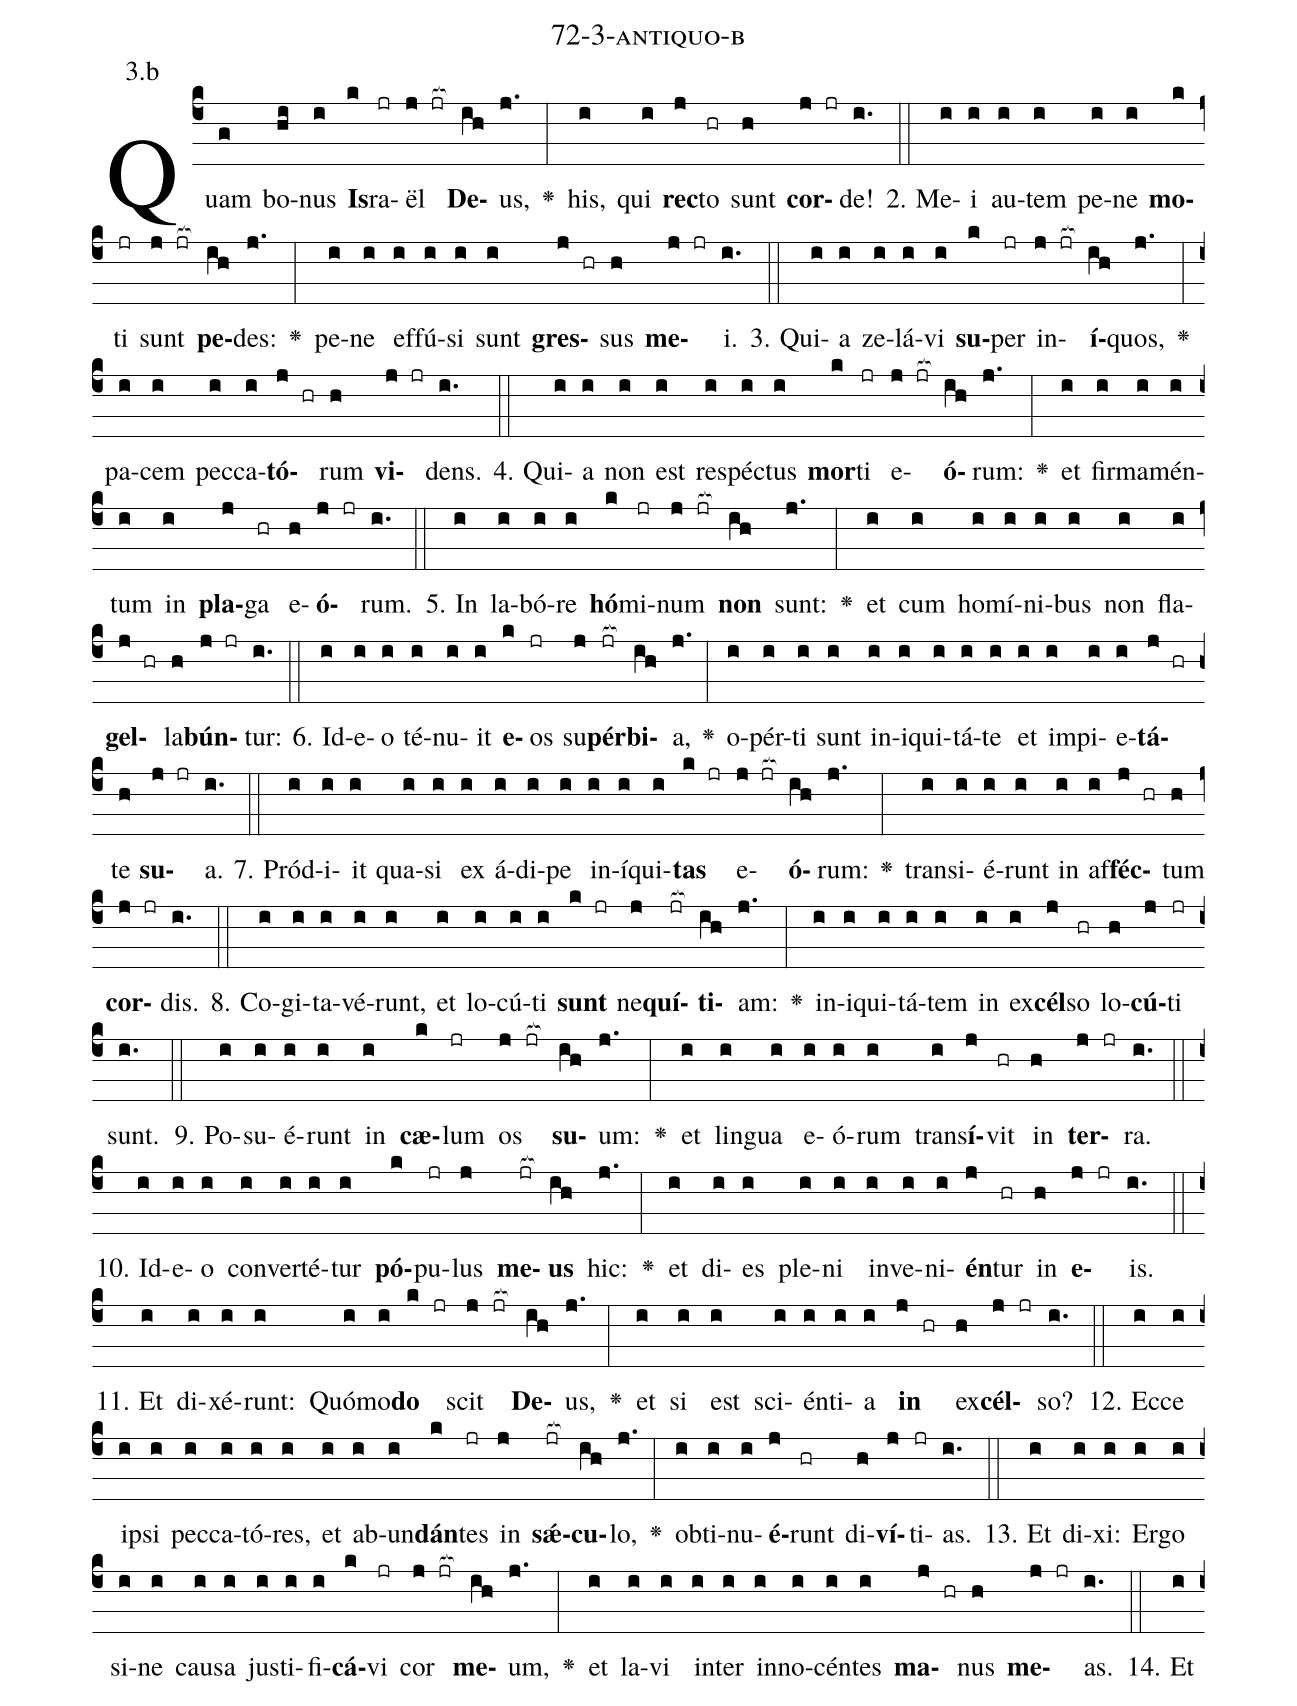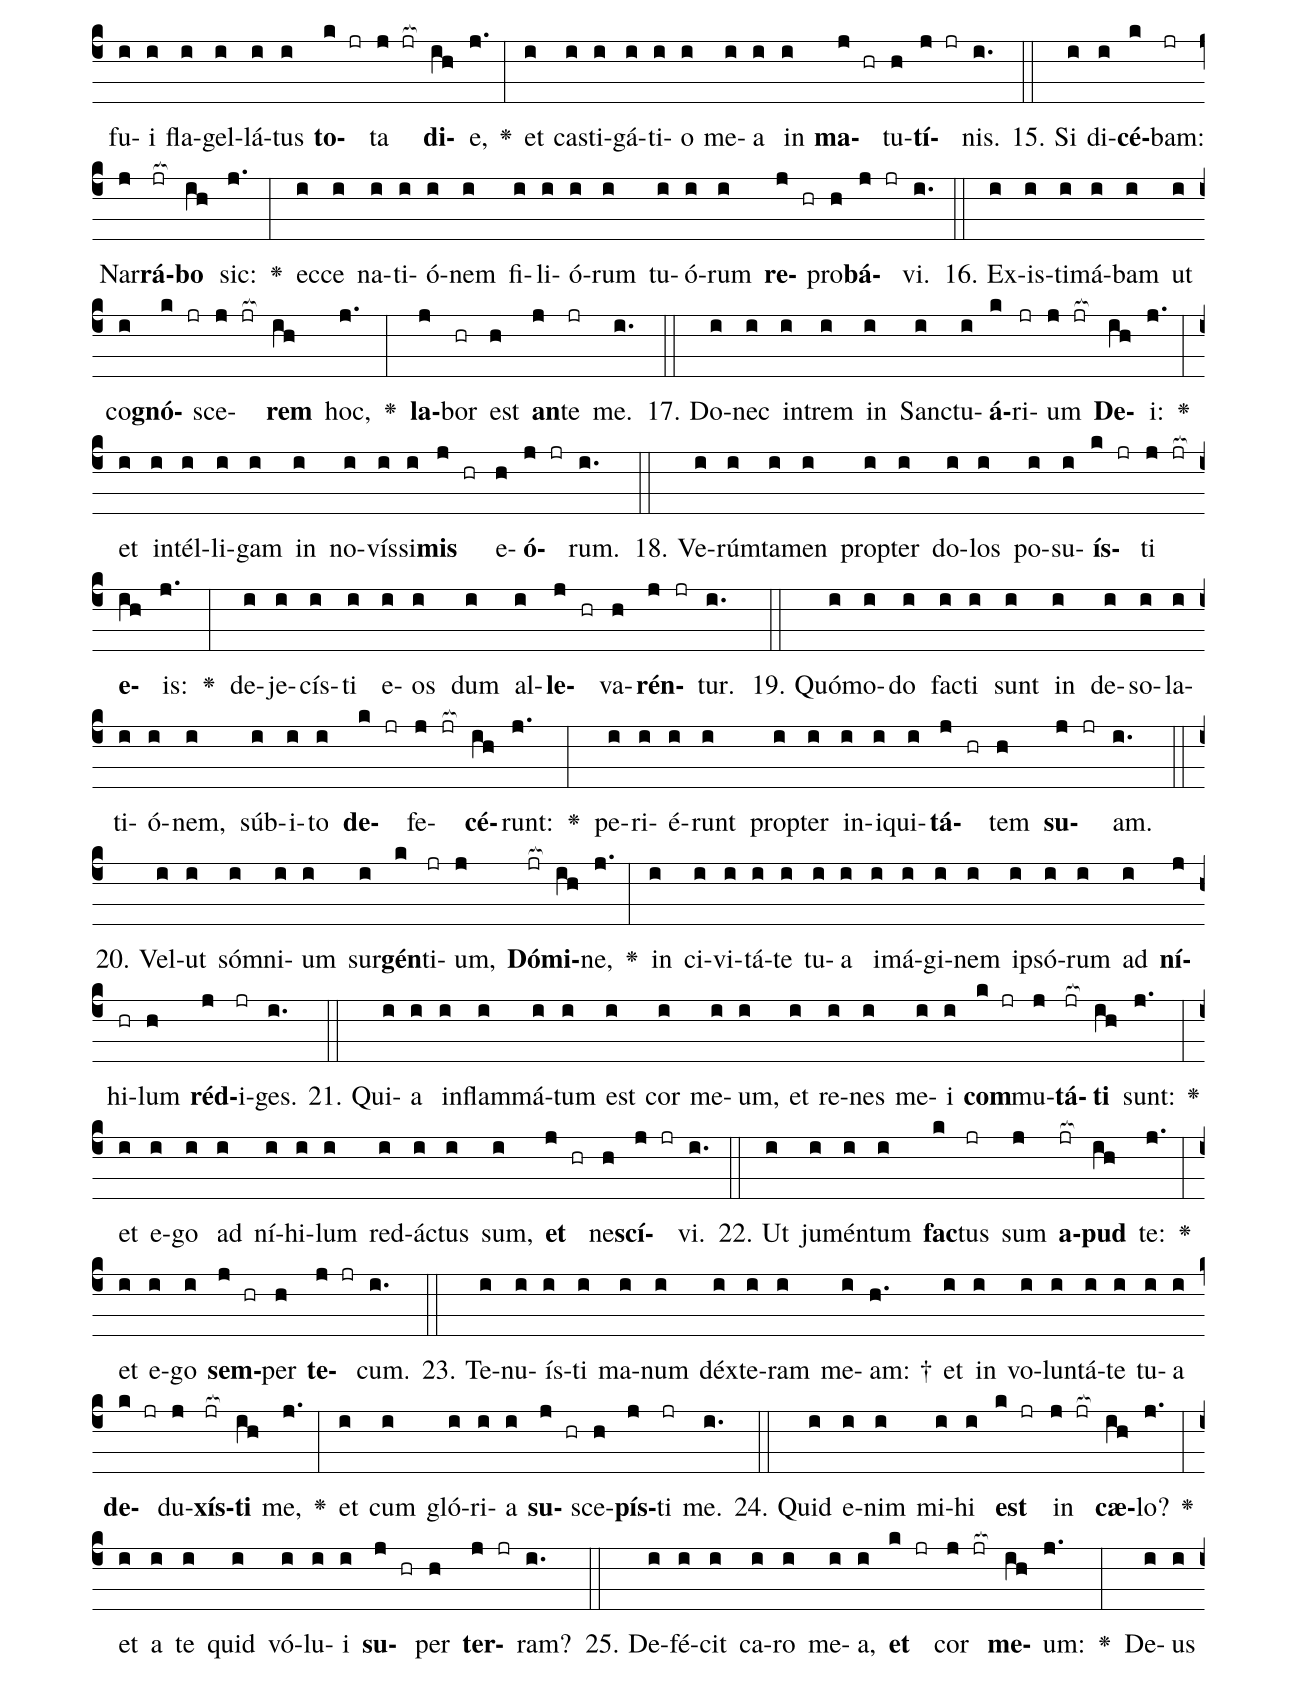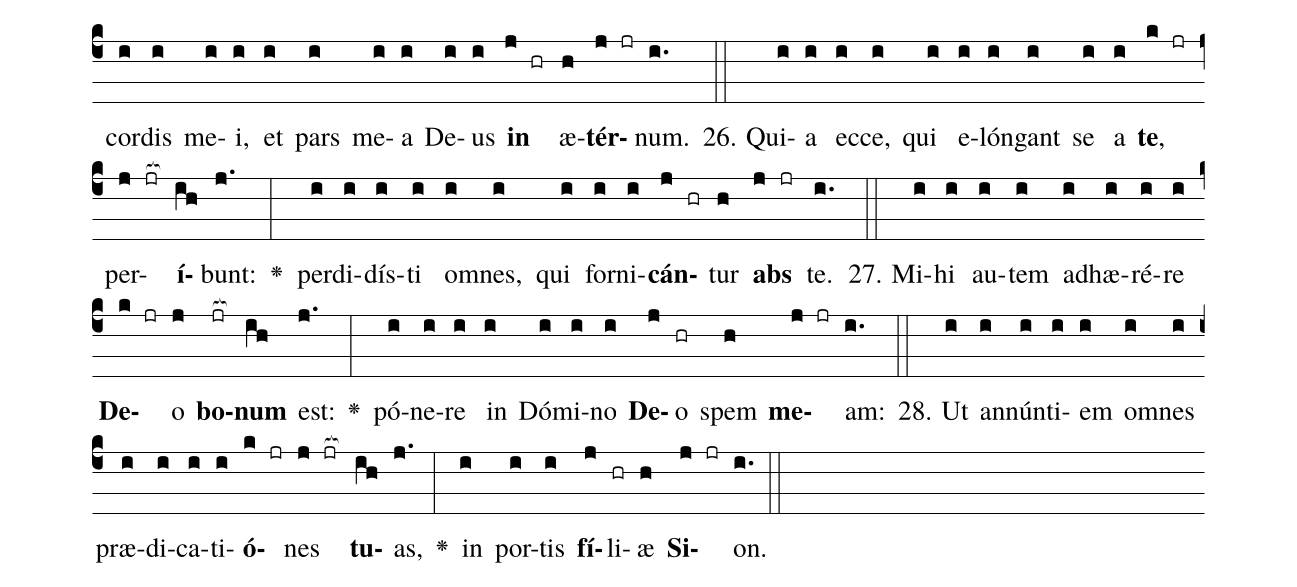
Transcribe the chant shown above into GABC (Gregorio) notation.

name: 72-3-antiquo-b;
annotation: 3.b;
%%
(c4)Quam(g) bo(hi)nus(i) <b>Is</b>(k)ra(jr)ël(j jr[ocb:1{]) <b>De</b>(ih[ocb:0}])us,(j.) <v>\greheightstar</v>(:) his,(i) qui(i) <b>rec</b>(j)to(hr) sunt(h) <b>cor</b>(j jr)de!(i.) (::)
2. Me(i)i(i) au(i)tem(i) pe(i)ne(i) <b>mo</b>(k)ti(jr) sunt(j jr[ocb:1{]) <b>pe</b>(ih[ocb:0}])des:(j.) <v>\greheightstar</v>(:) pe(i)ne(i) ef(i)fú(i)si(i) sunt(i) <b>gres</b>(j hr)sus(h) <b>me</b>(j jr)i.(i.) (::)
3. Qui(i)a(i) ze(i)lá(i)vi(i) <b>su</b>(k)per(jr) in(j jr[ocb:1{])<b>í</b>(ih[ocb:0}])quos,(j.) <v>\greheightstar</v>(:) pa(i)cem(i) pec(i)ca(i)<b>tó</b>(j hr)rum(h) <b>vi</b>(j jr)dens.(i.) (::)
4. Qui(i)a(i) non(i) est(i) re(i)spéc(i)tus(i) <b>mor</b>(k)ti(jr) e(j jr[ocb:1{])<b>ó</b>(ih[ocb:0}])rum:(j.) <v>\greheightstar</v>(:) et(i) fir(i)ma(i)mén(i)tum(i) in(i) <b>pla</b>(j)ga(hr) e(h)<b>ó</b>(j jr)rum.(i.) (::)
5. In(i) la(i)bó(i)re(i) <b>hó</b>(k)mi(jr)num(j jr[ocb:1{]) <b>non</b>(ih[ocb:0}]) sunt:(j.) <v>\greheightstar</v>(:) et(i) cum(i) ho(i)mí(i)ni(i)bus(i) non(i) fla(i)<b>gel</b>(j hr)la(h)<b>bún</b>(j jr)tur:(i.) (::)
6. Id(i)e(i)o(i) té(i)nu(i)it(i) <b>e</b>(k)os(jr) su(j)<b>pér</b>(jr[ocb:1{])<b>bi</b>(ih[ocb:0}])a,(j.) <v>\greheightstar</v>(:) o(i)pér(i)ti(i) sunt(i) in(i)i(i)qui(i)tá(i)te(i) et(i) im(i)pi(i)e(i)<b>tá</b>(j hr)te(h) <b>su</b>(j jr)a.(i.) (::)
7. Pród(i)i(i)it(i) qua(i)si(i) ex(i) á(i)di(i)pe(i) in(i)í(i)qui(i)<b>tas</b>(k jr) e(j jr[ocb:1{])<b>ó</b>(ih[ocb:0}])rum:(j.) <v>\greheightstar</v>(:) trans(i)i(i)é(i)runt(i) in(i) af(i)<b>féc</b>(j hr)tum(h) <b>cor</b>(j jr)dis.(i.) (::)
8. Co(i)gi(i)ta(i)vé(i)runt,(i) et(i) lo(i)cú(i)ti(i) <b>sunt</b>(k jr) ne(j)<b>quí</b>(jr[ocb:1{])<b>ti</b>(ih[ocb:0}])am:(j.) <v>\greheightstar</v>(:) in(i)i(i)qui(i)tá(i)tem(i) in(i) ex(i)<b>cél</b>(j)so(hr) lo(h)<b>cú</b>(j)ti(jr) sunt.(i.) (::)
9. Po(i)su(i)é(i)runt(i) in(i) <b>cæ</b>(k)lum(jr) os(j jr[ocb:1{]) <b>su</b>(ih[ocb:0}])um:(j.) <v>\greheightstar</v>(:) et(i) lin(i)gua(i) e(i)ó(i)rum(i) trans(i)<b>í</b>(j)vit(hr) in(h) <b>ter</b>(j jr)ra.(i.) (::)
10. Id(i)e(i)o(i) con(i)ver(i)té(i)tur(i) <b>pó</b>(k)pu(jr)lus(j) <b>me</b>(jr[ocb:1{])<b>us</b>(ih[ocb:0}]) hic:(j.) <v>\greheightstar</v>(:) et(i) di(i)es(i) ple(i)ni(i) in(i)ve(i)ni(i)<b>én</b>(j)tur(hr) in(h) <b>e</b>(j jr)is.(i.) (::)
11. Et(i) di(i)xé(i)runt:(i) Quó(i)mo(i)<b>do</b>(k jr) scit(j jr[ocb:1{]) <b>De</b>(ih[ocb:0}])us,(j.) <v>\greheightstar</v>(:) et(i) si(i) est(i) sci(i)én(i)ti(i)a(i) <b>in</b>(j hr) ex(h)<b>cél</b>(j jr)so?(i.) (::)
12. Ec(i)ce(i) ip(i)si(i) pec(i)ca(i)tó(i)res,(i) et(i) ab(i)un(i)<b>dán</b>(k)tes(jr) in(j) <b>sǽ</b>(jr[ocb:1{])<b>cu</b>(ih[ocb:0}])lo,(j.) <v>\greheightstar</v>(:) ob(i)ti(i)nu(i)<b>é</b>(j)runt(hr) di(h)<b>ví</b>(j)ti(jr)as.(i.) (::)
13. Et(i) di(i)xi:(i) Er(i)go(i) si(i)ne(i) cau(i)sa(i) jus(i)ti(i)fi(i)<b>cá</b>(k)vi(jr) cor(j jr[ocb:1{]) <b>me</b>(ih[ocb:0}])um,(j.) <v>\greheightstar</v>(:) et(i) la(i)vi(i) in(i)ter(i) in(i)no(i)cén(i)tes(i) <b>ma</b>(j hr)nus(h) <b>me</b>(j jr)as.(i.) (::)
14. Et(i) fu(i)i(i) fla(i)gel(i)lá(i)tus(i) <b>to</b>(k jr)ta(j jr[ocb:1{]) <b>di</b>(ih[ocb:0}])e,(j.) <v>\greheightstar</v>(:) et(i) cas(i)ti(i)gá(i)ti(i)o(i) me(i)a(i) in(i) <b>ma</b>(j hr)tu(h)<b>tí</b>(j jr)nis.(i.) (::)
15. Si(i) di(i)<b>cé</b>(k)bam:(jr) Nar(j)<b>rá</b>(jr[ocb:1{])<b>bo</b>(ih[ocb:0}]) sic:(j.) <v>\greheightstar</v>(:) ec(i)ce(i) na(i)ti(i)ó(i)nem(i) fi(i)li(i)ó(i)rum(i) tu(i)ó(i)rum(i) <b>re</b>(j hr)pro(h)<b>bá</b>(j jr)vi.(i.) (::)
16. Ex(i)is(i)ti(i)má(i)bam(i) ut(i) co(i)<b>gnó</b>(k jr)sce(j jr[ocb:1{])<b>rem</b>(ih[ocb:0}]) hoc,(j.) <v>\greheightstar</v>(:) <b>la</b>(j)bor(hr) est(h) <b>an</b>(j)te(jr) me.(i.) (::)
17. Do(i)nec(i) in(i)trem(i) in(i) Sanc(i)tu(i)<b>á</b>(k)ri(jr)um(j jr[ocb:1{]) <b>De</b>(ih[ocb:0}])i:(j.) <v>\greheightstar</v>(:) et(i) in(i)tél(i)li(i)gam(i) in(i) no(i)vís(i)si(i)<b>mis</b>(j hr) e(h)<b>ó</b>(j jr)rum.(i.) (::)
18. Ve(i)rúm(i)ta(i)men(i) prop(i)ter(i) do(i)los(i) po(i)su(i)<b>ís</b>(k jr)ti(j jr[ocb:1{]) <b>e</b>(ih[ocb:0}])is:(j.) <v>\greheightstar</v>(:) de(i)je(i)cís(i)ti(i) e(i)os(i) dum(i) al(i)<b>le</b>(j hr)va(h)<b>rén</b>(j jr)tur.(i.) (::)
19. Quó(i)mo(i)do(i) fac(i)ti(i) sunt(i) in(i) de(i)so(i)la(i)ti(i)ó(i)nem,(i) súb(i)i(i)to(i) <b>de</b>(k jr)fe(j jr[ocb:1{])<b>cé</b>(ih[ocb:0}])runt:(j.) <v>\greheightstar</v>(:) pe(i)ri(i)é(i)runt(i) prop(i)ter(i) in(i)i(i)qui(i)<b>tá</b>(j hr)tem(h) <b>su</b>(j jr)am.(i.) (::)
20. Vel(i)ut(i) sóm(i)ni(i)um(i) sur(i)<b>gén</b>(k)ti(jr)um,(j) <b>Dó</b>(jr[ocb:1{])<b>mi</b>(ih[ocb:0}])ne,(j.) <v>\greheightstar</v>(:) in(i) ci(i)vi(i)tá(i)te(i) tu(i)a(i) i(i)má(i)gi(i)nem(i) ip(i)só(i)rum(i) ad(i) <b>ní</b>(j)hi(hr)lum(h) <b>réd</b>(j)i(jr)ges.(i.) (::)
21. Qui(i)a(i) in(i)flam(i)má(i)tum(i) est(i) cor(i) me(i)um,(i) et(i) re(i)nes(i) me(i)i(i) <b>com</b>(k jr)mu(j)<b>tá</b>(jr[ocb:1{])<b>ti</b>(ih[ocb:0}]) sunt:(j.) <v>\greheightstar</v>(:) et(i) e(i)go(i) ad(i) ní(i)hi(i)lum(i) red(i)ác(i)tus(i) sum,(i) <b>et</b>(j hr) ne(h)<b>scí</b>(j jr)vi.(i.) (::)
22. Ut(i) ju(i)mén(i)tum(i) <b>fac</b>(k)tus(jr) sum(j) <b>a</b>(jr[ocb:1{])<b>pud</b>(ih[ocb:0}]) te:(j.) <v>\greheightstar</v>(:) et(i) e(i)go(i) <b>sem</b>(j hr)per(h) <b>te</b>(j jr)cum.(i.) (::)
23. Te(i)nu(i)ís(i)ti(i) ma(i)num(i) déx(i)te(i)ram(i) me(i)am: †(h.) et(i) in(i) vo(i)lun(i)tá(i)te(i) tu(i)a(i) <b>de</b>(k jr)du(j)<b>xís</b>(jr[ocb:1{])<b>ti</b>(ih[ocb:0}]) me,(j.) <v>\greheightstar</v>(:) et(i) cum(i) gló(i)ri(i)a(i) <b>su</b>(j hr)sce(h)<b>pís</b>(j)ti(jr) me.(i.) (::)
24. Quid(i) e(i)nim(i) mi(i)hi(i) <b>est</b>(k jr) in(j jr[ocb:1{]) <b>cæ</b>(ih[ocb:0}])lo?(j.) <v>\greheightstar</v>(:) et(i) a(i) te(i) quid(i) vó(i)lu(i)i(i) <b>su</b>(j hr)per(h) <b>ter</b>(j jr)ram?(i.) (::)
25. De(i)fé(i)cit(i) ca(i)ro(i) me(i)a,(i) <b>et</b>(k jr) cor(j jr[ocb:1{]) <b>me</b>(ih[ocb:0}])um:(j.) <v>\greheightstar</v>(:) De(i)us(i) cor(i)dis(i) me(i)i,(i) et(i) pars(i) me(i)a(i) De(i)us(i) <b>in</b>(j hr) æ(h)<b>tér</b>(j jr)num.(i.) (::)
26. Qui(i)a(i) ec(i)ce,(i) qui(i) e(i)lón(i)gant(i) se(i) a(i) <b>te</b>,(k jr) per(j jr[ocb:1{])<b>í</b>(ih[ocb:0}])bunt:(j.) <v>\greheightstar</v>(:) per(i)di(i)dís(i)ti(i) om(i)nes,(i) qui(i) for(i)ni(i)<b>cán</b>(j hr)tur(h) <b>abs</b>(j jr) te.(i.) (::)
27. Mi(i)hi(i) au(i)tem(i) ad(i)hæ(i)ré(i)re(i) <b>De</b>(k jr)o(j) <b>bo</b>(jr[ocb:1{])<b>num</b>(ih[ocb:0}]) est:(j.) <v>\greheightstar</v>(:) pó(i)ne(i)re(i) in(i) Dó(i)mi(i)no(i) <b>De</b>(j)o(hr) spem(h) <b>me</b>(j jr)am:(i.) (::)
28. Ut(i) an(i)nún(i)ti(i)em(i) om(i)nes(i) præ(i)di(i)ca(i)ti(i)<b>ó</b>(k jr)nes(j jr[ocb:1{]) <b>tu</b>(ih[ocb:0}])as,(j.) <v>\greheightstar</v>(:) in(i) por(i)tis(i) <b>fí</b>(j)li(hr)æ(h) <b>Si</b>(j jr)on.(i.) (::)
